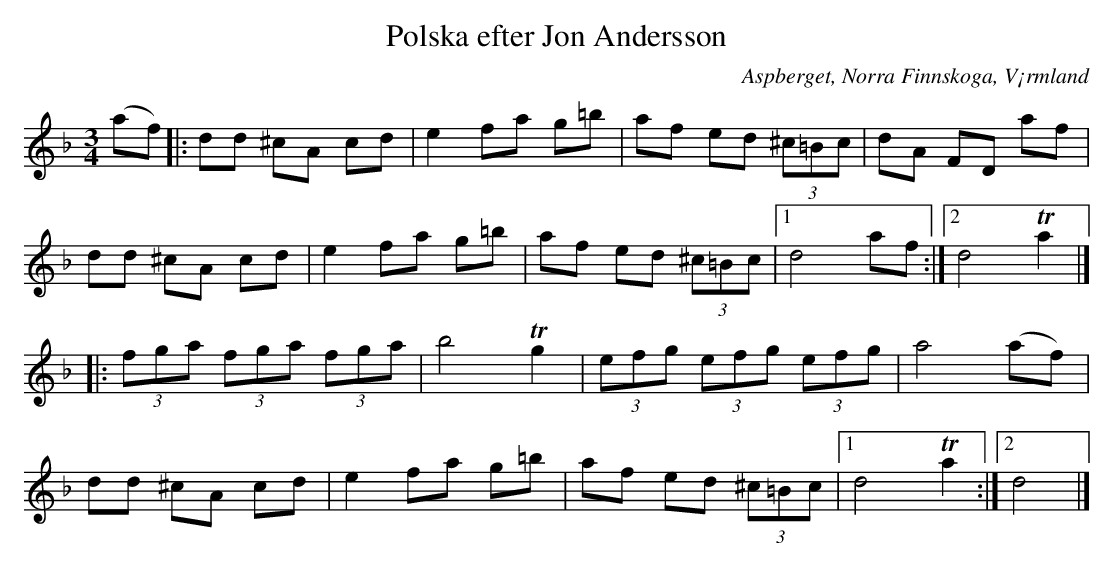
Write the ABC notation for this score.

X:1
T:Polska efter Jon Andersson
O:Aspberget, Norra Finnskoga, V¡rmland
M:3/4
L:1/8
K:Dm
(af)|:dd ^cA cd|e2 fa g=b| af ed (3^c=Bc|dA FD af|
dd ^cA cd|e2 fa g=b| af ed (3^c=Bc|1 d4  af:|2 d4 !trill!a2|]
|:(3fga (3fga (3fga|b4 !trill!g2|(3efg (3efg (3efg|a4 (af)|
dd ^cA cd|e2 fa g=b| af ed (3^c=Bc|1 d4  !trill!a2:|2 d4|]
